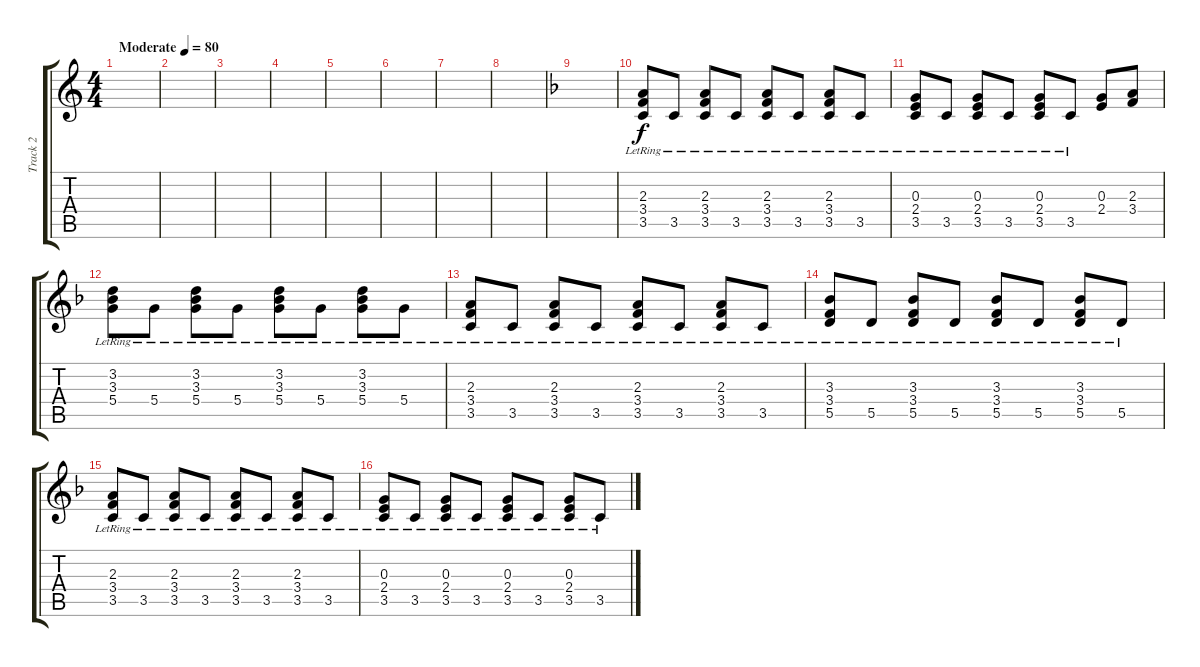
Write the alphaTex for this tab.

\track ("Track 2" "Track 2") {instrument acousticguitarsteel}
\staff {score tabs}
\tuning (E4 B3 G3 D3 A2 E2) {hide}
\ts (4 4)
\tempo (80 "Moderate")
\clef g2
\ks c
|
|
|
|
|
|
|
|
\ks f
|
(2.3{lr} 3.4{lr} 3.5{lr}).8 3.5{lr}.8 (2.3{lr} 3.4{lr} 3.5{lr}).8 3.5{lr}.8 (2.3{lr} 3.4{lr} 3.5{lr}).8 3.5{lr}.8 (2.3{lr} 3.4{lr} 3.5{lr}).8 3.5{lr}.8 |
(0.3{lr} 2.4{lr} 3.5{lr}).8 3.5{lr}.8 (0.3{lr} 2.4{lr} 3.5{lr}).8 3.5{lr}.8 (0.3{lr} 2.4{lr} 3.5{lr}).8 3.5{lr}.8 (0.3 2.4).8 (2.3 3.4).8 |
(3.2{lr} 3.3{lr} 5.4{lr}).8 5.4{lr}.8 (3.2{lr} 3.3{lr} 5.4{lr}).8 5.4{lr}.8 (3.2{lr} 3.3{lr} 5.4{lr}).8 5.4{lr}.8 (3.2{lr} 3.3{lr} 5.4{lr}).8 5.4{lr}.8 |
(2.3{lr} 3.4{lr} 3.5{lr}).8 3.5{lr}.8 (2.3{lr} 3.4{lr} 3.5{lr}).8 3.5{lr}.8 (2.3{lr} 3.4{lr} 3.5{lr}).8 3.5{lr}.8 (2.3{lr} 3.4{lr} 3.5{lr}).8 3.5{lr}.8 |
(3.3{lr} 3.4{lr} 5.5{lr}).8 5.5{lr}.8 (3.3{lr} 3.4{lr} 5.5{lr}).8 5.5{lr}.8 (3.3{lr} 3.4{lr} 5.5{lr}).8 5.5{lr}.8 (3.3{lr} 3.4{lr} 5.5{lr}).8 5.5{lr}.8 |
(2.3{lr} 3.4{lr} 3.5{lr}).8 3.5{lr}.8 (2.3{lr} 3.4{lr} 3.5{lr}).8 3.5{lr}.8 (2.3{lr} 3.4{lr} 3.5{lr}).8 3.5{lr}.8 (2.3{lr} 3.4{lr} 3.5{lr}).8 3.5{lr}.8 |
(0.3{lr} 2.4{lr} 3.5{lr}).8 3.5{lr}.8 (0.3{lr} 2.4{lr} 3.5{lr}).8 3.5{lr}.8 (0.3{lr} 2.4{lr} 3.5{lr}).8 3.5{lr}.8 (0.3{lr} 2.4{lr} 3.5{lr}).8 3.5{lr}.8
